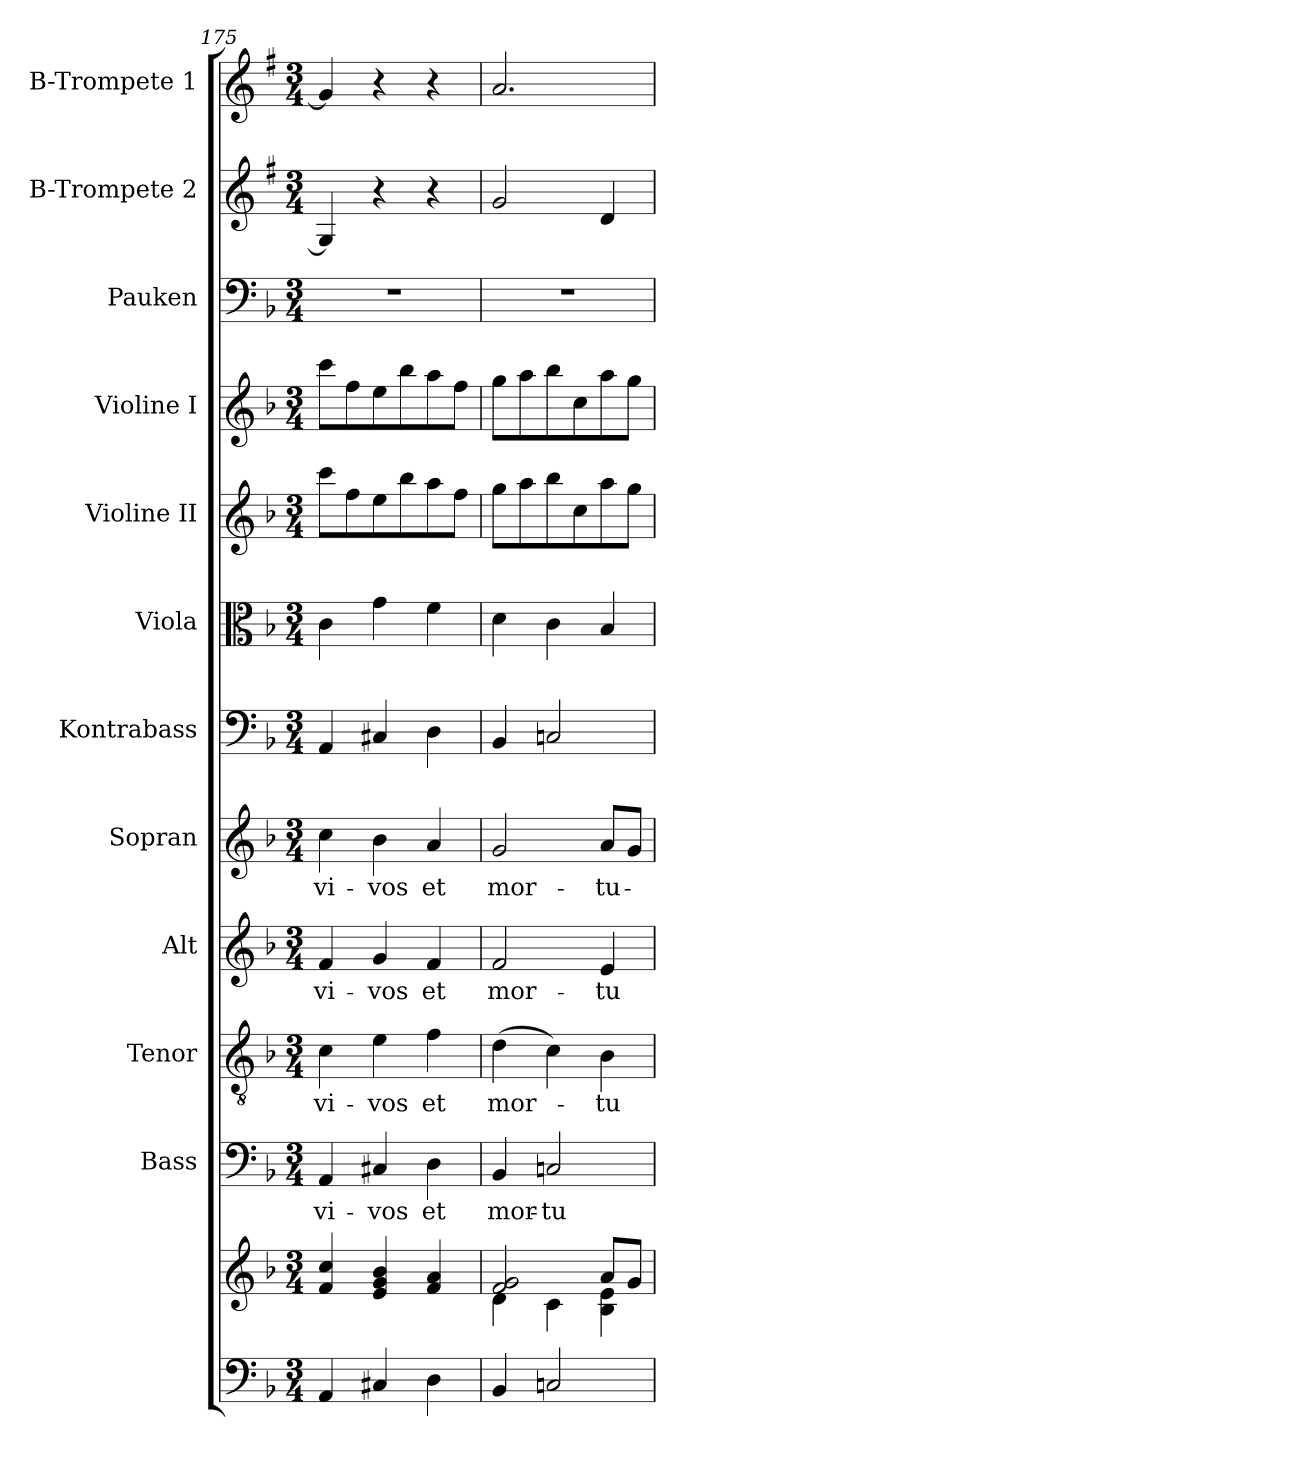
**kern	**kern	**kern	**text	**kern	**text	**kern	**text	**kern	**text	**kern	**kern	**kern	**kern	**kern	**kern	**kern
*part12	*part12	*part11	*part11	*part10	*part10	*part9	*part9	*part8	*part8	*part7	*part6	*part5	*part4	*part3	*part2	*part1
*staff13	*staff12	*staff11	*staff11	*staff10	*staff10	*staff9	*staff9	*staff8	*staff8	*staff7	*staff6	*staff5	*staff4	*staff3	*staff2	*staff1
*	*	*I"Bass	*	*I"Tenor	*	*I"Alt	*	*I"Sopran	*	*I"Kontrabass	*I"Viola	*I"Violine II	*I"Violine I	*I"Pauken	*I"B-Trompete 2	*I"B-Trompete 1
*	*	*I'B.	*	*I'T.	*	*I'A.	*	*I'S.	*	*I'Kb.	*I'Vla.	*I'Vl. II	*I'Vl. I	*I'Pk.	*I'B Trp. 2	*I'B Trp. 1
*clefF4	*clefG2	*clefF4	*	*clefGv2	*	*clefG2	*	*clefG2	*	*clefF4	*clefC3	*clefG2	*clefG2	*clefF4	*clefG2	*clefG2
*	*	*	*	*	*	*	*	*	*	*ITrd7c12	*	*	*	*	*ITrd1c2	*ITrd1c2
*k[b-]	*k[b-]	*k[b-]	*	*k[b-]	*	*k[b-]	*	*k[b-]	*	*k[b-]	*k[b-]	*k[b-]	*k[b-]	*k[b-]	*k[b-]	*k[b-]
*F:	*F:	*F:	*	*F:	*	*F:	*	*F:	*	*F:	*F:	*F:	*F:	*F:	*F:	*F:
*M3/4	*M3/4	*M3/4	*	*M3/4	*	*M3/4	*	*M3/4	*	*M3/4	*M3/4	*M3/4	*M3/4	*M3/4	*M3/4	*M3/4
=175	=175	=175	=175	=175	=175	=175	=175	=175	=175	=175	=175	=175	=175	=175	=175	=175
!	!	!	!LO:LY:b	!	!LO:LY:b	!	!LO:LY:b	!	!LO:LY:b	!	!	!	!	!	!	!
4AA/	4f/ 4cc/	4AA/	vi-	4c\	vi-	4f/	vi-	4cc\	vi-	4AAA/	4c\	8ccc\L	8ccc\L	2.r	4F/]	4f/]
.	.	.	.	.	.	.	.	.	.	.	.	8ff\	8ff\	.	.	.
!	!	!	!LO:LY:b	!	!LO:LY:b	!	!LO:LY:b	!	!LO:LY:b	!	!	!	!	!	!	!
4C#X/	4e/ 4g/ 4b-/	4C#X/	-vos	4e\	-vos	4g/	-vos	4b-\	-vos	4CC#X/	4g\	8ee\	8ee\	.	4r	4r
.	.	.	.	.	.	.	.	.	.	.	.	8bb-\	8bb-\	.	.	.
!	!	!	!LO:LY:b	!	!LO:LY:b	!	!LO:LY:b	!	!LO:LY:b	!	!	!	!	!	!	!
4D\	4f/ 4a/	4D\	et	4f\	et	4f/	et	4a/	et	4DD\	4f\	8aa\	8aa\	.	4r	4r
.	.	.	.	.	.	.	.	.	.	.	.	8ff\J	8ff\J	.	.	.
=176	=176	=176	=176	=176	=176	=176	=176	=176	=176	=176	=176	=176	=176	=176	=176	=176
*	*^	*	*	*	*	*	*	*	*	*	*	*	*	*	*	*
!	!	!	!	!LO:LY:b	!	!LO:LY:b	!	!LO:LY:b	!	!LO:LY:b	!	!	!	!	!	!	!
4BB-/	2f/ 2g/	4d\	4BB-/	mor-	(>4d\	mor-	2f/	mor-	2g/	mor-	4BBB-/	4d\	8gg\L	8gg\L	2.r	2f/	2.g/
.	.	.	.	.	.	.	.	.	.	.	.	.	8aa\	8aa\	.	.	.
!	!	!	!	!LO:LY:b	!	!	!	!	!	!	!	!	!	!	!	!	!
2Cn/	.	4c\	2Cn/	-tu-	4c\)	.	.	.	.	.	2CCn/	4c\	8bb-\	8bb-\	.	.	.
.	.	.	.	.	.	.	.	.	.	.	.	.	8cc\	8cc\	.	.	.
!	!	!	!	!	!	!LO:LY:b	!	!LO:LY:b	!	!LO:LY:b	!	!	!	!	!	!	!
.	8a/L	4B-\ 4e\	.	.	4B-\	-tu-	4e/	-tu-	8a/L	-tu-	.	4B-/	8aa\	8aa\	.	4c/	.
.	8g/J	.	.	.	.	.	.	.	8g/J	.	.	.	8gg\J	8gg\J	.	.	.
*	*v	*v	*	*	*	*	*	*	*	*	*	*	*	*	*	*	*
=	=	=	=	=	=	=	=	=	=	=	=	=	=	=	=	=
*-	*-	*-	*-	*-	*-	*-	*-	*-	*-	*-	*-	*-	*-	*-	*-	*-
